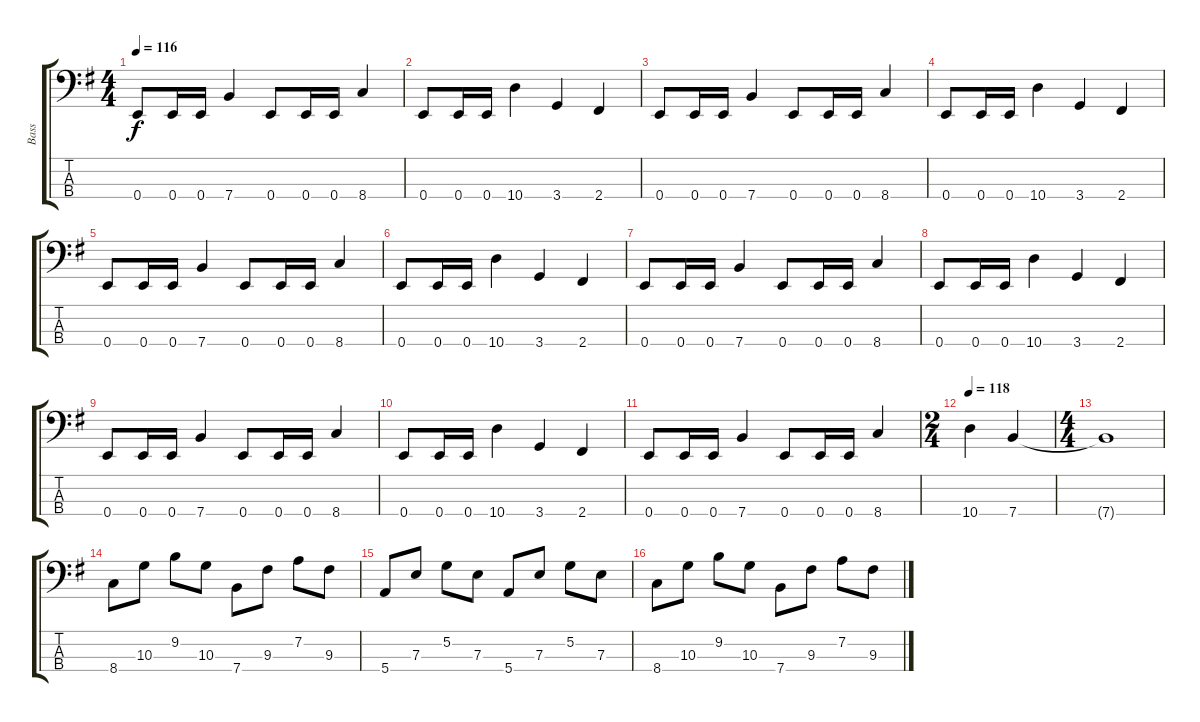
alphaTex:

\track ("Bass" "Bass") {instrument electricbassfinger}
\staff {score tabs}
\tuning (G2 D2 A1 E1) {hide}
\ts (4 4)
\tempo 116
\clef f4
\ks eminor
0.4.8{dy f} 0.4.16 0.4.16 7.4.4 0.4.8 0.4.16 0.4.16 8.4.4 |
0.4.8 0.4.16 0.4.16 10.4.4 3.4.4 2.4.4 |
0.4.8 0.4.16 0.4.16 7.4.4 0.4.8 0.4.16 0.4.16 8.4.4 |
0.4.8 0.4.16 0.4.16 10.4.4 3.4.4 2.4.4 |
0.4.8 0.4.16 0.4.16 7.4.4 0.4.8 0.4.16 0.4.16 8.4.4 |
0.4.8 0.4.16 0.4.16 10.4.4 3.4.4 2.4.4 |
0.4.8 0.4.16 0.4.16 7.4.4 0.4.8 0.4.16 0.4.16 8.4.4 |
0.4.8 0.4.16 0.4.16 10.4.4 3.4.4 2.4.4 |
0.4.8 0.4.16 0.4.16 7.4.4 0.4.8 0.4.16 0.4.16 8.4.4 |
0.4.8 0.4.16 0.4.16 10.4.4 3.4.4 2.4.4 |
0.4.8 0.4.16 0.4.16 7.4.4 0.4.8 0.4.16 0.4.16 8.4.4 |
\ts (2 4)
\tempo 118
10.4.4 7.4.4 |
\ts (4 4)
7.4{t}.1 |
8.4.8 10.3.8 9.2.8 10.3.8 7.4.8 9.3.8 7.2.8 9.3.8 |
5.4.8 7.3.8 5.2.8 7.3.8 5.4.8 7.3.8 5.2.8 7.3.8 |
8.4.8 10.3.8 9.2.8 10.3.8 7.4.8 9.3.8 7.2.8 9.3.8
